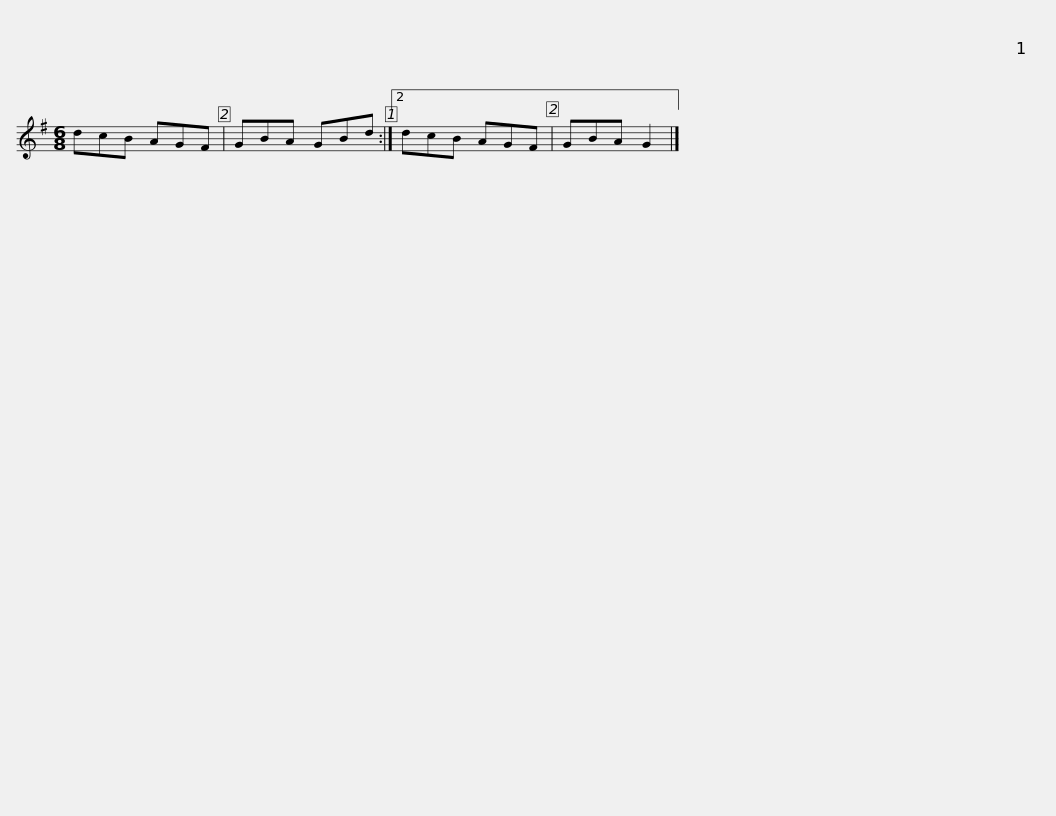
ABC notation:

X:1
L:1/8
M:6/8
I:linebreak $
K:G
V:1 treble
V:1
 dcB AGF | GBA GBd :|2 dcB AGF | GBA G2 |] %4
